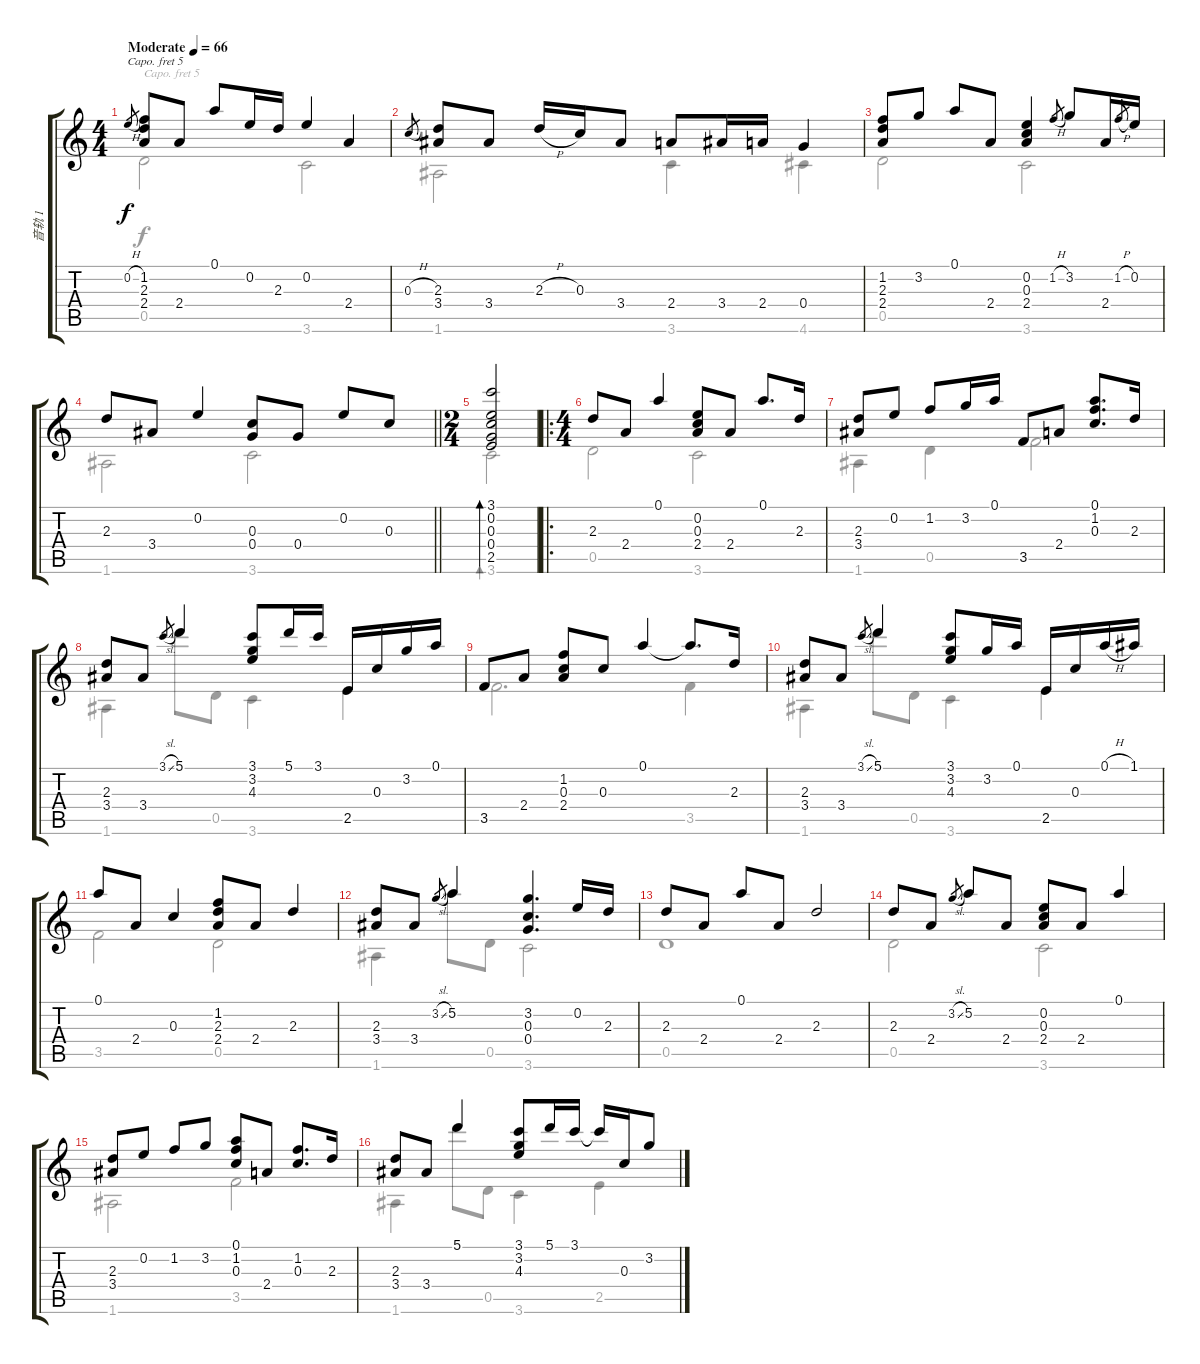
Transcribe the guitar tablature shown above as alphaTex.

\track ("音轨 1" "音轨 1") {instrument acousticguitarsteel}
\staff {score tabs}
\capo 5
\tuning (E4 B3 G3 D3 A2 E2) {hide}
\voice
\ts (4 4)
\tempo (66 "Moderate")
\clef g2
\ks aminor
0.2{h}.8{gr dy f instrument acousticguitarsteel} (1.2 2.3 2.4).8 2.4.8 0.1.8 0.2.16 2.3.16 0.2.4 2.4.4 |
0.3{h}.8{gr} (2.3 3.4).8 3.4.8 2.3{h}.16 0.3.16 3.4.8 2.4.8 3.4.16 2.4.16 0.4.4 |
(1.2 2.3 2.4).8 3.2.8 0.1.8 2.4.8 (0.2 0.3 2.4).4 1.2{h}.8{gr} 3.2.8 2.4.16 1.2{h}.8{gr} 0.2.16 |
\barLineRight lightlight
2.3.8 3.4.8 0.2.4 (0.3 0.4).8 0.4.8 0.2.8 0.3.8 |
\ts (2 4)
(3.1 0.2 0.3 0.4 2.5).2{bd 60} |
\ro
\ts (4 4)
2.3.8 2.4.8 0.1.4 (0.2 0.3 2.4).8 2.4.8 0.1.8{d} 2.3.16 |
(2.3 3.4).8 0.2.8 1.2.8 3.2.16 0.1.16 3.5.8 2.4.8 (0.1 1.2 0.3).8{d} 2.3.16 |
(2.3 3.4).8 3.4.8 3.1{sl}.8{gr} 5.1.4 (3.1 3.2 4.3).8 5.1.16 3.1.16 2.5.16 0.3.16 3.2.16 0.1.16 |
3.5.8 2.4.8 (1.2 0.3 2.4).8 0.3.8 0.1.4 0.1{t}.8{d} 2.3.16 |
(2.3 3.4).8 3.4.8 3.1{sl}.8{gr} 5.1.4 (3.1 3.2 4.3).8 3.2.16 0.1.16 2.5.16 0.3.16 0.1{h}.16 1.1.16 |
0.1.8 2.4.8 0.3.4 (1.2 2.3 2.4).8 2.4.8 2.3.4 |
(2.3 3.4).8 3.4.8 3.2{sl}.8{gr} 5.2.4 (3.2 0.3 0.4).4{d} 0.2.16 2.3.16 |
2.3.8 2.4.8 0.1.8 2.4.8 2.3.2 |
2.3.8 2.4.8 3.2{sl}.8{gr} 5.2.8 2.4.8 (0.2 0.3 2.4).8 2.4.8 0.1.4 |
(2.3 3.4).8 0.2.8 1.2.8 3.2.8 (0.1 1.2 0.3).8 2.4.8 (1.2 0.3).8{d} 2.3.16 |
(2.3 3.4).8 3.4.8 5.1.4 (3.1 3.2 4.3).8 5.1.16 3.1.16 3.1{t}.16 0.3.16 3.2.8
\voice
\clef g2
\ottava regular
\simile none
\ks aminor
0.5.2{dy f} 3.6.2 |
1.6.2 3.6.4 4.6.4 |
0.5.2 3.6.2 |
\barLineRight lightlight
1.6.2 3.6.2 |
3.6.2{bd 60} |
0.5.2 3.6.2 |
1.6.4 0.5.4 3.5.2 |
1.6.4 5.1.8 0.5.8 3.6.4 2.5.4 |
3.5.2{d} 3.5.4 |
1.6.4 5.1.8 0.5.8 3.6.4 2.5.4 |
3.5.2 0.5.2 |
1.6.4 5.2.8 0.5.8 3.6.2 |
0.5.1 |
0.5.2 3.6.2 |
1.6.2 3.5.2 |
1.6.4 5.1.8 0.5.8 3.6.4 2.5.4
